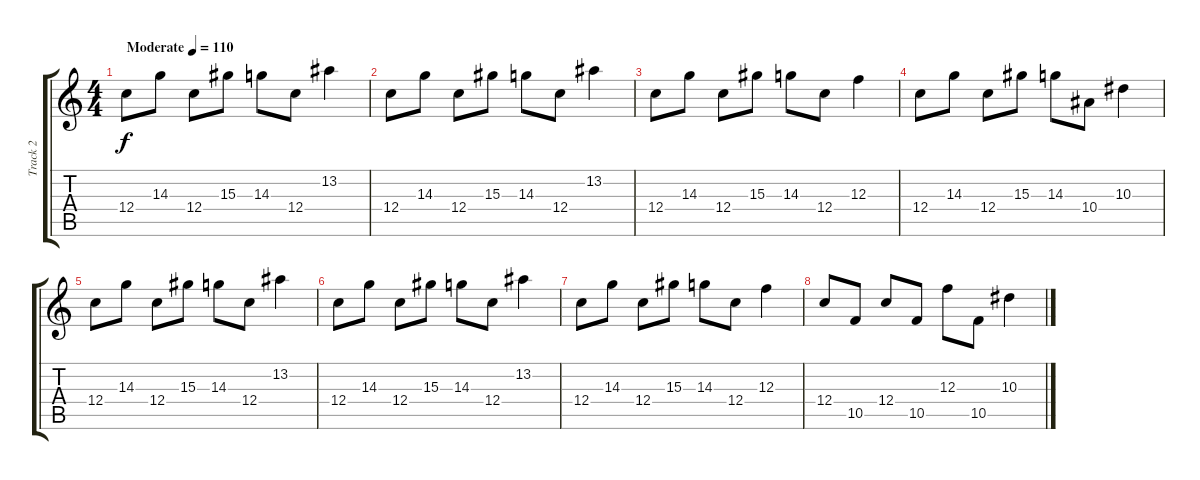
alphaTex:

\track ("Track 2" "Track 2") {instrument distortionguitar}
\staff {score tabs}
\tuning (D4 A3 F3 C3 G2 C2) {hide}
\ts (4 4)
\tempo (110 "Moderate")
\clef g2
\ks c
12.4.8{dy f instrument distortionguitar} 14.3.8 12.4.8 15.3.8 14.3.8 12.4.8 13.2.4 |
12.4.8 14.3.8 12.4.8 15.3.8 14.3.8 12.4.8 13.2.4 |
12.4.8 14.3.8 12.4.8 15.3.8 14.3.8 12.4.8 12.3.4 |
12.4.8 14.3.8 12.4.8 15.3.8 14.3.8 10.4.8 10.3.4 |
12.4.8 14.3.8 12.4.8 15.3.8 14.3.8 12.4.8 13.2.4 |
12.4.8 14.3.8 12.4.8 15.3.8 14.3.8 12.4.8 13.2.4 |
12.4.8 14.3.8 12.4.8 15.3.8 14.3.8 12.4.8 12.3.4 |
12.4.8 10.5.8 12.4.8 10.5.8 12.3.8 10.5.8 10.3.4
